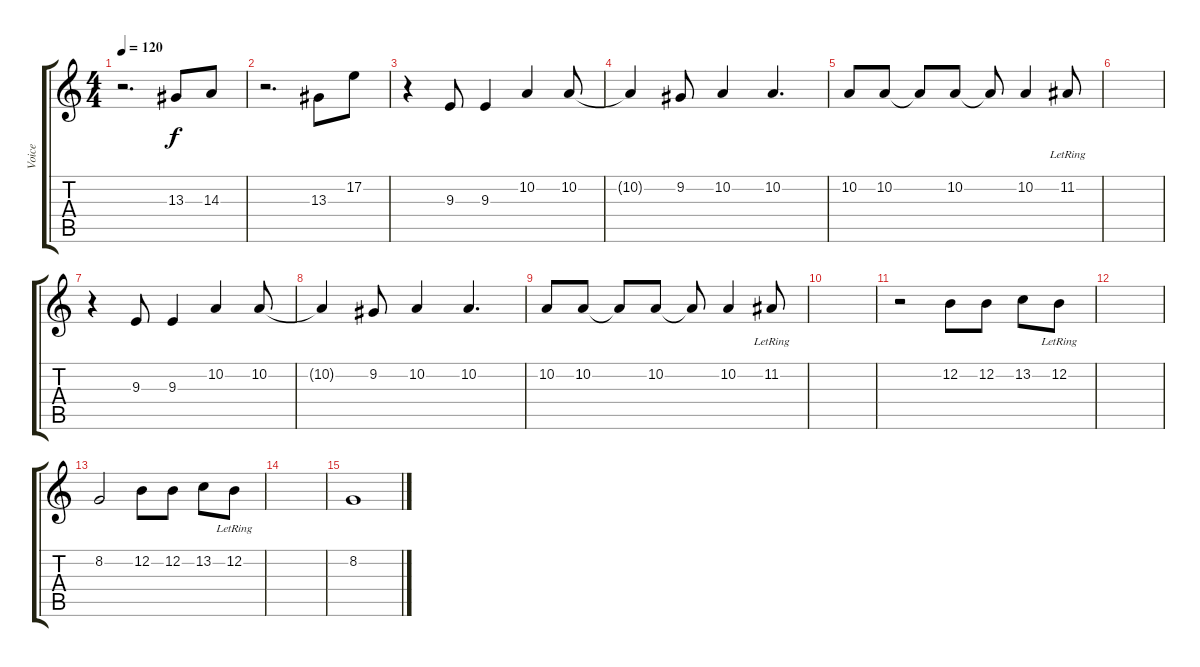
\track ("Voice" "Voice") {instrument violin}
\staff {score tabs}
\tuning (E4 B3 G3 D3 A2 E2) {hide}
\ts (4 4)
\tempo 120
\clef g2
\ks c
r.2{d dy f} 13.3.8 14.3.8 |
r.2{d} 13.3.8 17.2.8 |
r.4 9.3.8 9.3.4 10.2.4 10.2.8 |
10.2{t}.4 9.2.8 10.2.4 10.2.4{d} |
10.2.8 10.2.8 10.2{t}.8 10.2.8 10.2{t}.8 10.2.4 11.2{lr}.8 |
|
r.4 9.3.8 9.3.4 10.2.4 10.2.8 |
10.2{t}.4 9.2.8 10.2.4 10.2.4{d} |
10.2.8 10.2.8 10.2{t}.8 10.2.8 10.2{t}.8 10.2.4 11.2{lr}.8 |
|
r.2 12.2.8 12.2.8 13.2.8 12.2{lr}.8 |
|
8.2.2 12.2.8 12.2.8 13.2.8 12.2{lr}.8 |
|
8.2.1
